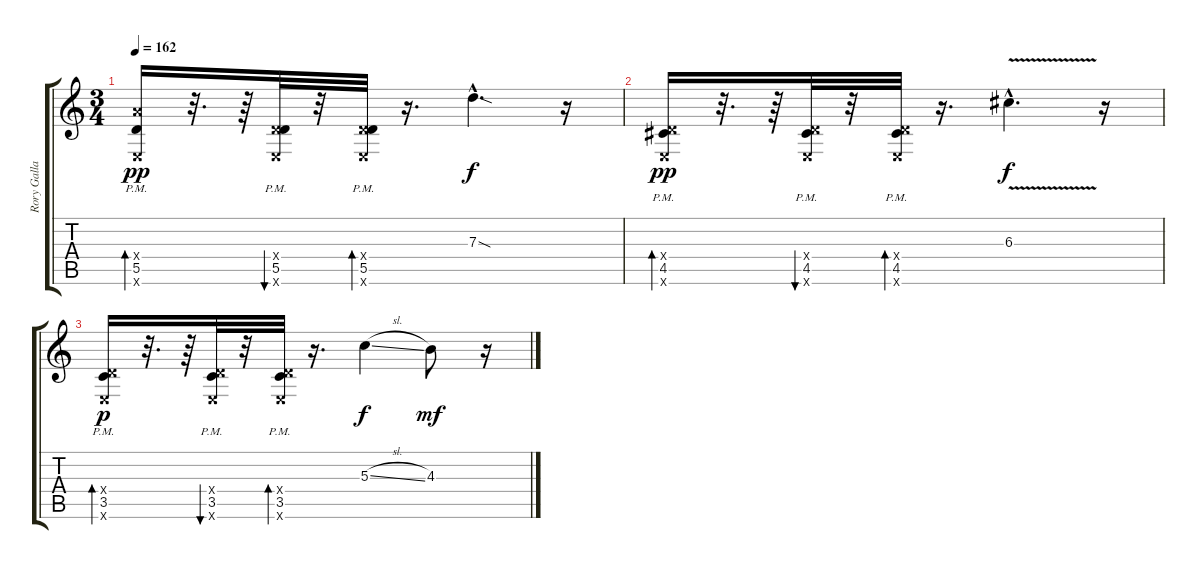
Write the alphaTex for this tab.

\track ("Rory Gallagher (For Sound)" "Rory Galla") {instrument electricguitarclean}
\staff {score tabs}
\tuning (E4 B3 G3 D3 A2 E2) {hide}
\ts (3 4)
\tempo 162
\clef g2
\ks c
(7.4{x} 5.5{pm} 0.6{x}).16{bd 60 dy pp} r.32{d} r.64 (0.4{x} 5.5{pm} 0.6{x}).32{bu 60} r.32 (0.4{x} 5.5{pm} 0.6{x}).32{bd 60} r.16{d} 7.3{sod hac}.4{d dy f} r.16 |
(0.4{x} 4.5{pm} 0.6{x}).16{bd 60 dy pp} r.32{d} r.64 (0.4{x} 4.5{pm} 0.6{x}).32{bu 60} r.32 (0.4{x} 4.5{pm} 0.6{x}).32{bd 60} r.16{d} 6.3{v hac}.4{d dy f} r.16 |
(0.4{x} 3.5{pm} 0.6{x}).16{bd 60 dy p} r.32{d} r.64 (0.4{x} 3.5{pm} 0.6{x}).32{bu 60} r.32 (0.4{x} 3.5{pm} 0.6{x}).32{bd 60} r.16{d} 5.3{sl}.4{dy f} 4.3.8{dy mf} r.16
